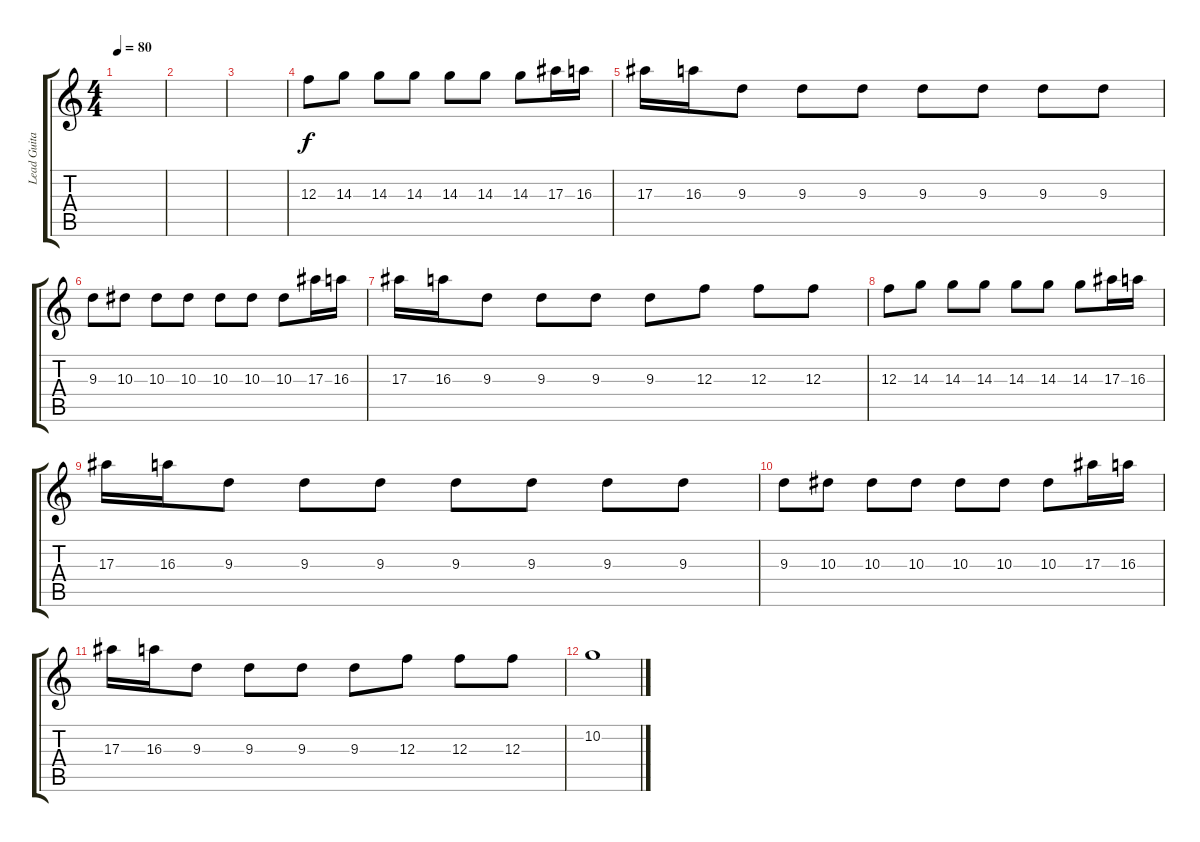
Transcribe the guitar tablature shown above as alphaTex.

\track ("Lead Guitar 2" "Lead Guita") {instrument distortionguitar}
\staff {score tabs}
\tuning (D4 A3 F3 C3 G2 C2) {hide}
\ts (4 4)
\tempo 80
\clef g2
\ks c
|
|
|
12.3.8 14.3.8 14.3.8 14.3.8 14.3.8 14.3.8 14.3.8 17.3.16 16.3.16 |
17.3.16 16.3.16 9.3.8 9.3.8 9.3.8 9.3.8 9.3.8 9.3.8 9.3.8 |
9.3.8 10.3.8 10.3.8 10.3.8 10.3.8 10.3.8 10.3.8 17.3.16 16.3.16 |
17.3.16 16.3.16 9.3.8 9.3.8 9.3.8 9.3.8 12.3.8 12.3.8 12.3.8 |
12.3.8 14.3.8 14.3.8 14.3.8 14.3.8 14.3.8 14.3.8 17.3.16 16.3.16 |
17.3.16 16.3.16 9.3.8 9.3.8 9.3.8 9.3.8 9.3.8 9.3.8 9.3.8 |
9.3.8 10.3.8 10.3.8 10.3.8 10.3.8 10.3.8 10.3.8 17.3.16 16.3.16 |
17.3.16 16.3.16 9.3.8 9.3.8 9.3.8 9.3.8 12.3.8 12.3.8 12.3.8 |
10.2.1
